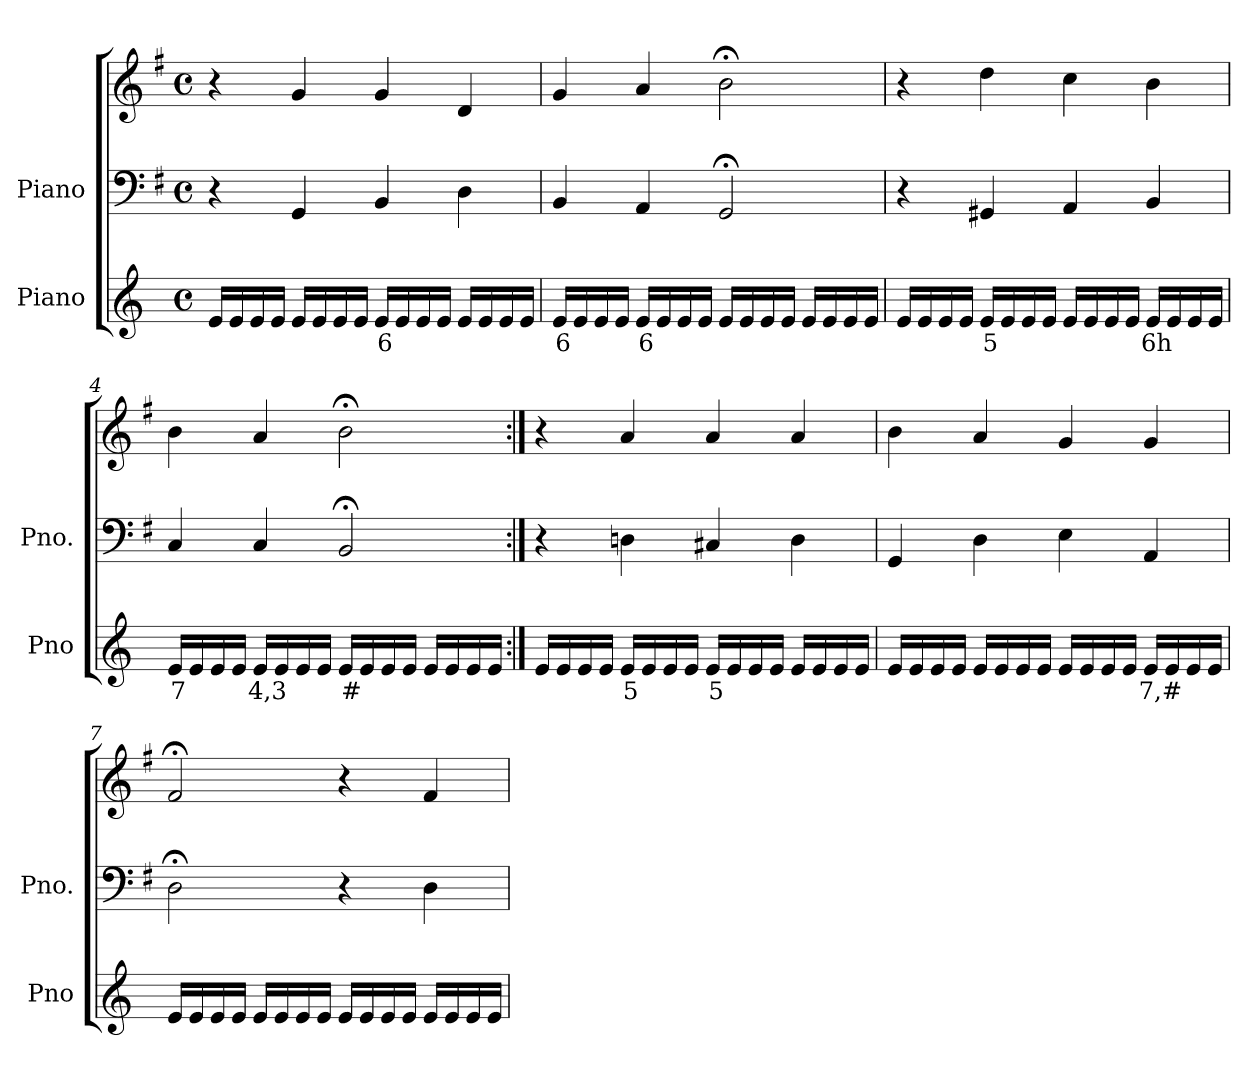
**kern	**text	**kern	**kern
*part2	*part2	*part1	*part1
*staff3	*staff3	*staff2	*staff1
*I"Piano	*	*I"Piano	*
*I'Pno	*	*I'Pno.	*
*clefG2	*	*clefF4	*clefG2
*k[]	*	*k[f#]	*k[f#]
*M4/4	*	*M4/4	*M4/4
*met(c)	*	*met(c)	*met(c)
=1	=1	=1	=1
16e/LL	.	4r	4r
16e/	.	.	.
16e/	.	.	.
16e/JJ	.	.	.
16e/LL	.	4GG/	4g/
16e/	.	.	.
16e/	.	.	.
16e/JJ	.	.	.
!	!LO:LY:b	!	!
16e/LL	6	4BB/	4g/
16e/	.	.	.
16e/	.	.	.
16e/JJ	.	.	.
16e/LL	.	4D\	4d/
16e/	.	.	.
16e/	.	.	.
16e/JJ	.	.	.
=2	=2	=2	=2
!	!LO:LY:b	!	!
16e/LL	6	4BB/	4g/
16e/	.	.	.
16e/	.	.	.
16e/JJ	.	.	.
!	!LO:LY:b	!	!
16e/LL	6	4AA/	4a/
16e/	.	.	.
16e/	.	.	.
16e/JJ	.	.	.
16e/LL	.	2GG;</	2b;<\
16e/	.	.	.
16e/	.	.	.
16e/JJ	.	.	.
16e/LL	.	.	.
16e/	.	.	.
16e/	.	.	.
16e/JJ	.	.	.
=3	=3	=3	=3
16e/LL	.	4r	4r
16e/	.	.	.
16e/	.	.	.
16e/JJ	.	.	.
!	!LO:LY:b	!	!
16e/LL	5	4GG#X/	4dd\
16e/	.	.	.
16e/	.	.	.
16e/JJ	.	.	.
16e/LL	.	4AA/	4cc\
16e/	.	.	.
16e/	.	.	.
16e/JJ	.	.	.
!	!LO:LY:b	!	!
16e/LL	6h	4BB/	4b\
16e/	.	.	.
16e/	.	.	.
16e/JJ	.	.	.
=4	=4	=4	=4
!	!LO:LY:b	!	!
16e/LL	7	4C/	4b\
16e/	.	.	.
16e/	.	.	.
16e/JJ	.	.	.
!	!LO:LY:b	!	!
16e/LL	4,3	4C/	4a/
16e/	.	.	.
16e/	.	.	.
16e/JJ	.	.	.
!	!LO:LY:b	!	!
16e/LL	#	2BB;</	2b;<\
16e/	.	.	.
16e/	.	.	.
16e/JJ	.	.	.
16e/LL	.	.	.
16e/	.	.	.
16e/	.	.	.
16e/JJ	.	.	.
=5:|!	=5:|!	=5:|!	=5:|!
16e/LL	.	4r	4r
16e/	.	.	.
16e/	.	.	.
16e/JJ	.	.	.
!	!LO:LY:b	!	!
16e/LL	5	4Dn\	4a/
16e/	.	.	.
16e/	.	.	.
16e/JJ	.	.	.
!	!LO:LY:b	!	!
16e/LL	5	4C#X/	4a/
16e/	.	.	.
16e/	.	.	.
16e/JJ	.	.	.
16e/LL	.	4D\	4a/
16e/	.	.	.
16e/	.	.	.
16e/JJ	.	.	.
=6	=6	=6	=6
16e/LL	.	4GG/	4b\
16e/	.	.	.
16e/	.	.	.
16e/JJ	.	.	.
16e/LL	.	4D\	4a/
16e/	.	.	.
16e/	.	.	.
16e/JJ	.	.	.
16e/LL	.	4E\	4g/
16e/	.	.	.
16e/	.	.	.
16e/JJ	.	.	.
!	!LO:LY:b	!	!
16e/LL	7,#	4AA/	4g/
16e/	.	.	.
16e/	.	.	.
16e/JJ	.	.	.
=7	=7	=7	=7
16e/LL	.	2D;<\	2f#;</
16e/	.	.	.
16e/	.	.	.
16e/JJ	.	.	.
16e/LL	.	.	.
16e/	.	.	.
16e/	.	.	.
16e/JJ	.	.	.
16e/LL	.	4r	4r
16e/	.	.	.
16e/	.	.	.
16e/JJ	.	.	.
16e/LL	.	4D\	4f#/
16e/	.	.	.
16e/	.	.	.
16e/JJ	.	.	.
=	=	=	=
*-	*-	*-	*-
